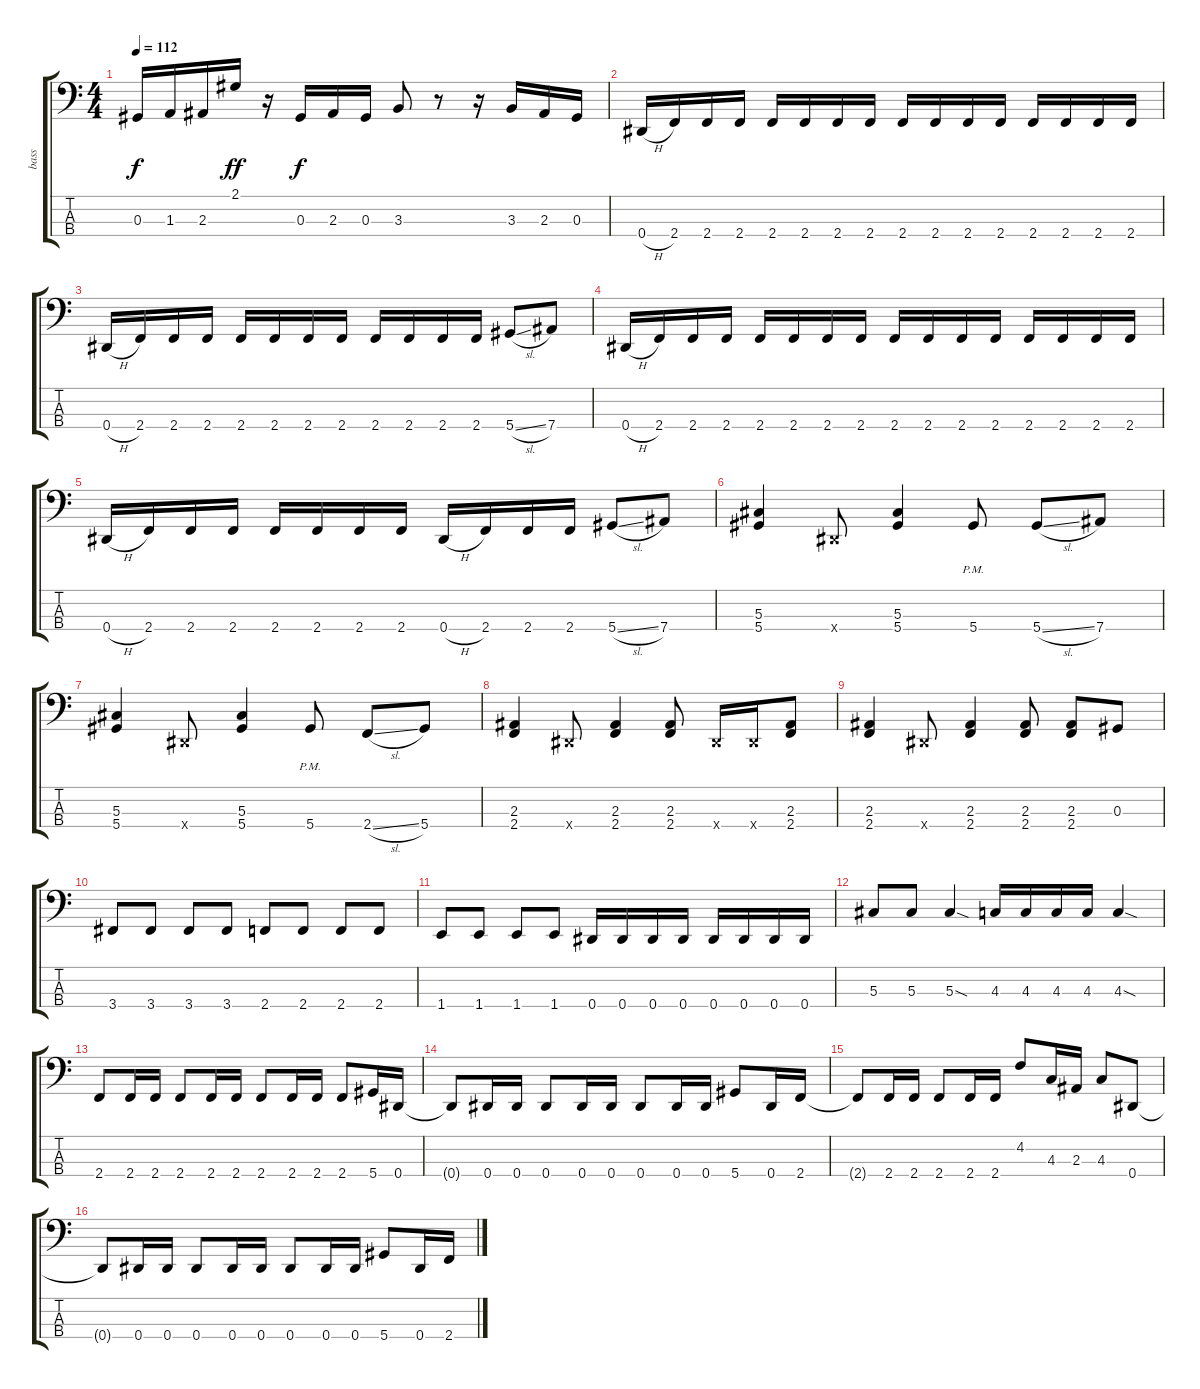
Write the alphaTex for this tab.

\track ("bass" "bass") {instrument electricbassfinger}
\staff {score tabs}
\tuning (Gb2 Db2 Ab1 Eb1) {hide}
\ts (4 4)
\tempo 112
\clef f4
\ks c
0.3.16{dy f} 1.3.16 2.3.16 2.1.16{dy ff} r.16 0.3.16{dy f} 2.3.16 0.3.16 3.3.8 r.8 r.16 3.3.16 2.3.16 0.3.16 |
0.4{h}.16 2.4.16 2.4.16 2.4.16 2.4.16 2.4.16 2.4.16 2.4.16 2.4.16 2.4.16 2.4.16 2.4.16 2.4.16 2.4.16 2.4.16 2.4.16 |
0.4{h}.16 2.4.16 2.4.16 2.4.16 2.4.16 2.4.16 2.4.16 2.4.16 2.4.16 2.4.16 2.4.16 2.4.16 5.4{sl}.8 7.4.8 |
0.4{h}.16 2.4.16 2.4.16 2.4.16 2.4.16 2.4.16 2.4.16 2.4.16 2.4.16 2.4.16 2.4.16 2.4.16 2.4.16 2.4.16 2.4.16 2.4.16 |
0.4{h}.16 2.4.16 2.4.16 2.4.16 2.4.16 2.4.16 2.4.16 2.4.16 0.4{h}.16 2.4.16 2.4.16 2.4.16 5.4{sl}.8 7.4.8 |
(5.3 5.4).4 0.4{x}.8 (5.3 5.4).4 5.4{pm}.8 5.4{sl}.8 7.4.8 |
(5.3 5.4).4 0.4{x}.8 (5.3 5.4).4 5.4{pm}.8 2.4{sl}.8 5.4.8 |
(2.3 2.4).4 0.4{x}.8 (2.3 2.4).4 (2.3 2.4).8 0.4{x}.16 0.4{x}.16 (2.3 2.4).8 |
(2.3 2.4).4 0.4{x}.8 (2.3 2.4).4 (2.3 2.4).8 (2.3 2.4).8 0.3.8 |
3.4.8 3.4.8 3.4.8 3.4.8 2.4.8 2.4.8 2.4.8 2.4.8 |
1.4.8 1.4.8 1.4.8 1.4.8 0.4.16 0.4.16 0.4.16 0.4.16 0.4.16 0.4.16 0.4.16 0.4.16 |
5.3.8 5.3.8 5.3{sod}.4 4.3.16 4.3.16 4.3.16 4.3.16 4.3{sod}.4 |
2.4.8 2.4.16 2.4.16 2.4.8 2.4.16 2.4.16 2.4.8 2.4.16 2.4.16 2.4.8 5.4.16 0.4.16 |
0.4{t}.8 0.4.16 0.4.16 0.4.8 0.4.16 0.4.16 0.4.8 0.4.16 0.4.16 5.4.8 0.4.16 2.4.16 |
2.4{t}.8 2.4.16 2.4.16 2.4.8 2.4.16 2.4.16 4.2.8 4.3.16 2.3.16 4.3.8 0.4.8 |
0.4{t}.8 0.4.16 0.4.16 0.4.8 0.4.16 0.4.16 0.4.8 0.4.16 0.4.16 5.4.8 0.4.16 2.4.16
